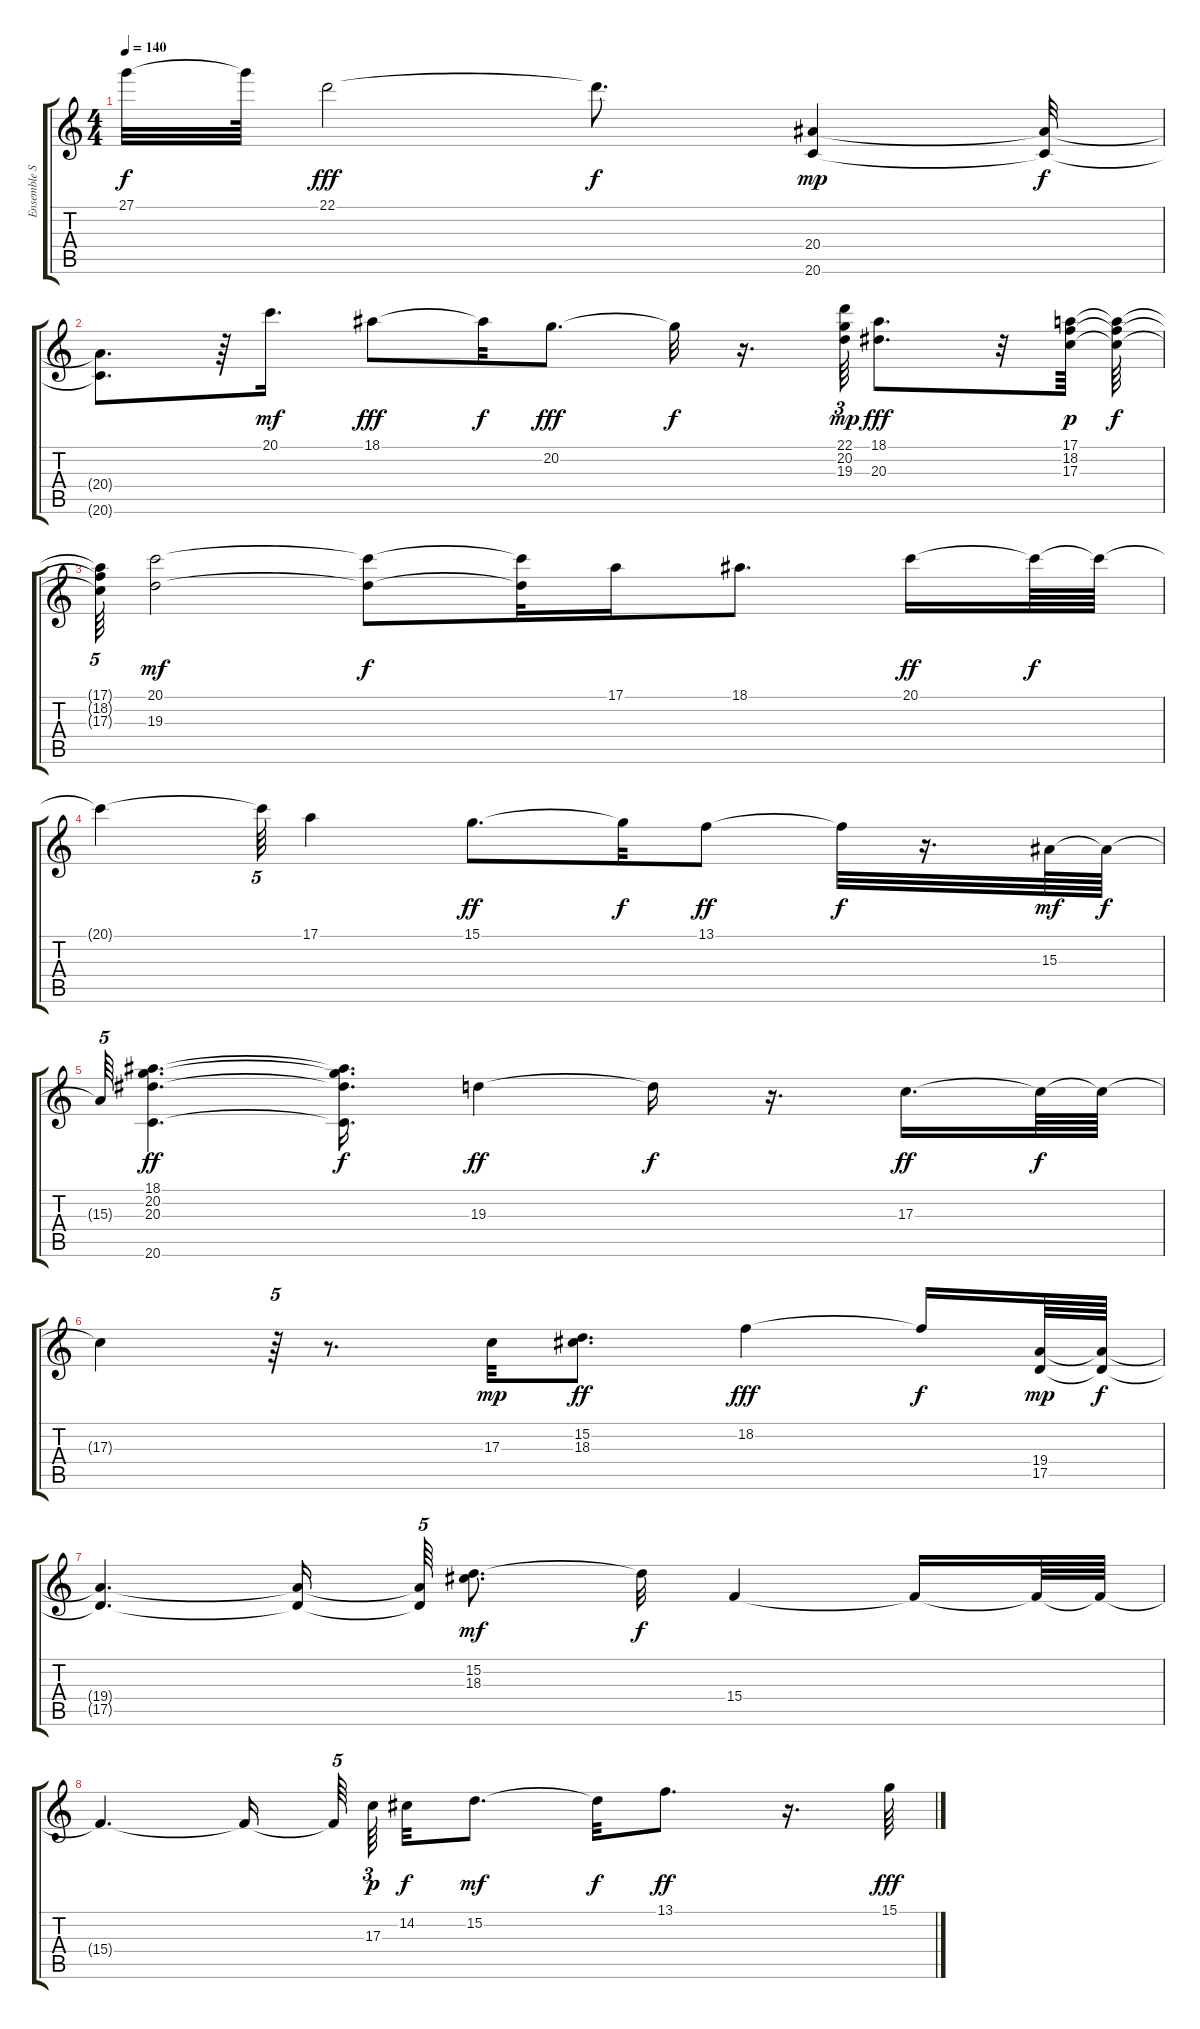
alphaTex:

\track ("Ensemble Strings" "Ensemble S") {instrument stringensemble1}
\staff {score tabs}
\tuning (E4 B3 G3 D3 A2 E2) {hide}
\ts (4 4)
\tempo 140
\clef g2
\ks c
27.1{t}.32{dy f} 27.1{t}.64 22.1.2{dy fff} 22.1{t}.8{d dy f} (20.4 20.6).4{dy mp} (20.4{t} 20.6{t}).32{dy f} |
(20.4{t} 20.6{t}).8{d} r.64 20.1.16{d dy mf} 18.1.8{dy fff} 18.1{t}.32{dy f} 20.2.8{d dy fff} 20.2{t}.32{dy f} r.16{d} (22.1 20.2 19.3).64{tu (3 2) dy mp} (18.1 20.3).8{d dy fff} r.32 (17.1 18.2 17.3).64{dy p} (17.1{t} 18.2{t} 17.3{t}).64{dy f} |
(17.1{t} 18.2{t} 17.3{t}).64{tu (5 4)} (20.1 19.3).2{dy mf} (20.1{t} 19.3{t}).8{dy f} (20.1{t} 19.3{t}).32 17.1.16 18.1.8{d} 20.1.16{dy ff} 20.1{t}.64{dy f} 20.1{t}.64 |
20.1{t}.4 20.1{t}.64{tu (5 4)} 17.1.4 15.1.8{d dy ff} 15.1{t}.32{dy f} 13.1.8{dy ff} 13.1{t}.32{dy f} r.16{d} 15.3.64{dy mf} 15.3{t}.64{dy f} |
15.3{t}.64{tu (5 4)} (18.1 20.2 20.3 20.6).4{d dy ff} (18.1{t} 20.2{t} 20.3{t} 20.6{t}).16{d dy f} 19.3.4{dy ff} 19.3{t}.16{dy f} r.16{d} 17.3.16{d dy ff} 17.3{t}.64{dy f} 17.3{t}.64 |
17.3{t}.4 r.64{tu (5 4)} r.8{d} 17.3.32{dy mp} (15.2 18.3).8{d dy ff} 18.2.4{dy fff} 18.2{t}.16{dy f} (19.4 17.5).64{dy mp} (19.4{t} 17.5{t}).64{dy f} |
(19.4{t} 17.5{t}).4{d} (19.4{t} 17.5{t}).16 (19.4{t} 17.5{t}).64{tu (5 4)} (15.2 18.3).8{d dy mf} 15.2{t}.32{dy f} 15.4.4 15.4{t}.16 15.4{t}.64 15.4{t}.64 |
15.4{t}.4{d} 15.4{t}.16 15.4{t}.64{tu (5 4)} 17.3.64{tu (3 2) dy p} 14.2.32{dy f} 15.2.8{d dy mf} 15.2{t}.32{dy f} 13.1.8{d dy ff} r.16{d} 15.1.64{dy fff}
